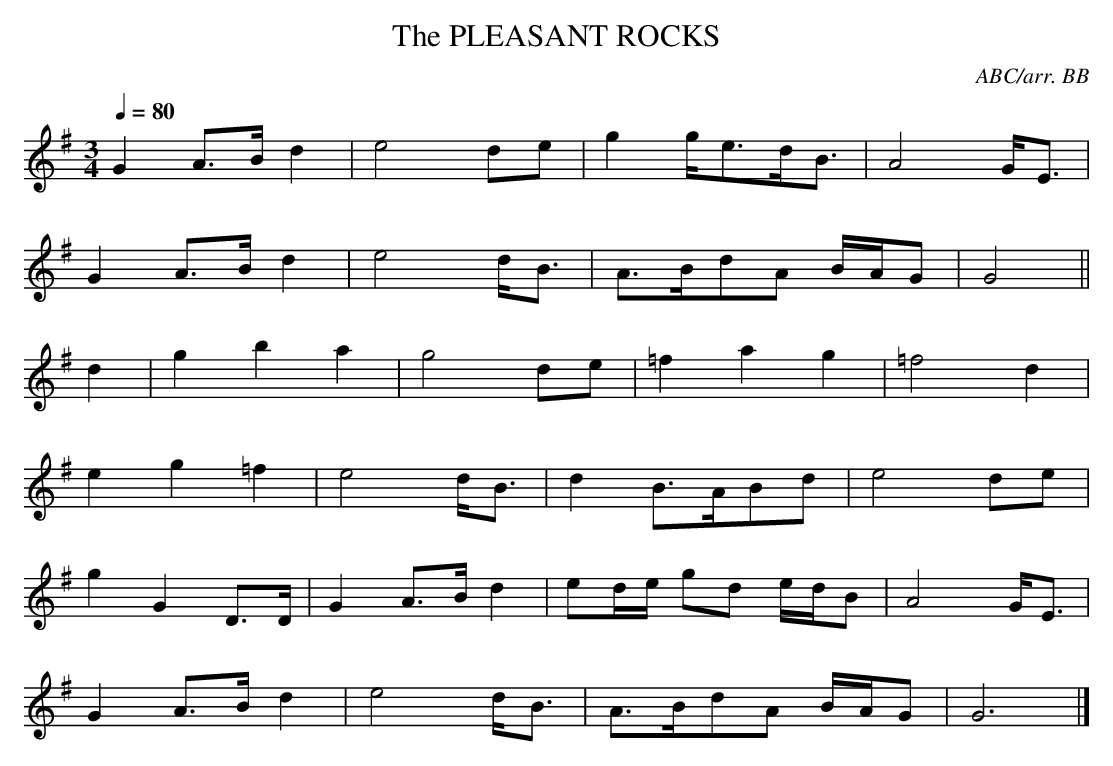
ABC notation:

X:1
T:PLEASANT ROCKS, The
C:ABC/arr. BB
Q:1/4=80
L:1/8
M:3/4
K:G
G2 A>B d2|e4 de|g2 g<ed<B|A4 G<E|
G2 A>B d2|e4 d<B|A>BdA B/A/G|G4 ||
d2|g2 b2 a2|g4 de|=f2 a2 g2|=f4 d2|
e2 g2 =f2|e4 d<B|d2 B>ABd|e4 de|
g2 G2 D>D|G2 A>B d2|ed/e/ gd e/d/B|A4 G<E|
G2 A>B d2|e4 d<B|A>BdA B/A/G|G6 |]
